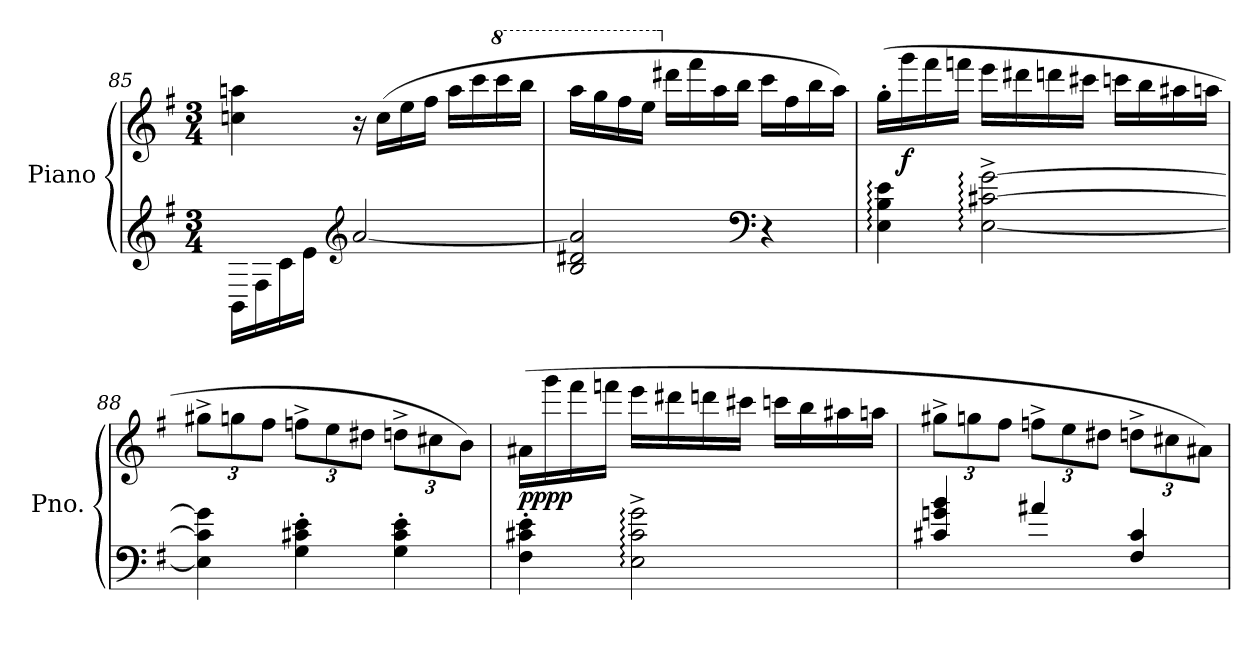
**kern	**kern	**dynam
*part1	*part1	*part1
*staff2	*staff1	*staff1/2
*I"Piano	*	*
*I'Pno.	*	*
!!LO:PB:g=z
*clefG2	*clefG2	*
*k[f#]	*k[f#]	*
*M3/4	*M3/4	*
=85	=85	=85
16BB\LL	4ccn\ 4aan\	.
16F#\	.	.
16c\	.	.
16e\JJ	.	.
*clefG2	*	*
[2a/	16r	.
.	(>16cc\LL	.
!	!	!LO:DY:b
.	16ee\	other-dynamics
.	16ff#\JJ	.
.	16aa\LL	.
.	16ccc\	.
*	*8va	*
.	16cccc\	.
.	16bbb\JJ	.
=86	=86	=86
2B/ 2d#X/ 2a/]	16aaa\LL	.
.	16ggg\	.
.	16fff#\	.
.	16eee\JJ	.
*	*X8va	*
.	16ddd#X\LL	.
.	16fff#\	.
.	16aa\	.
.	16bb\JJ	.
*clefF4	*	*
4r	16ccc\LL	.
.	16ff#\	.
.	16bb\	.
.	16aa\JJ)	.
!!LO:LB:g=z
=87	=87	=87
4E\: 4B\: 4e\:	(>16gg'\LL	.
!	!	!LO:DY:b
.	16ggg\	f
.	16fff#\	.
.	16fffn\JJ	.
[2E\:^ [2c#X\:^ [2g\:^	16eee\LL	.
.	16ddd#X\	.
.	16dddn\	.
.	16ccc#X\JJ	.
.	16cccn\LL	.
.	16bb\	.
.	16aa#X\	.
.	16aan\JJ	.
=88	=88	=88
*	*Xbrackettup	*
4E\] 4c#\] 4g\]	12gg#X^\L	.
.	12ggn\	.
.	12ff#\J	.
4G\' 4c#X\' 4e\'	12ffn^\L	.
.	12ee\	.
.	12dd#X\J	.
4G\' 4c#\' 4e\'	12ddn^\L	.
.	12cc#X\	.
.	12b\J)	.
!!LO:LB:g=z
=89	=89	=89
!	!	!LO:DY:a=2
!	!	!LO:DY:n=1:a=2
4F#\' 4c#X\' 4e\'	(>16a#X\LL	pp pp
.	16ggg\	.
.	16fff#\	.
.	16fffn\JJ	.
2E\:^ 2c#\:^ 2g\:^	16eee\LL	.
.	16ddd#X\	.
.	16dddn\	.
.	16ccc#X\JJ	.
.	16cccn\LL	.
.	16bb\	.
.	16aa#X\	.
.	16aan\JJ	.
=90	=90	=90
4c#X/ 4gn/ 4b/	12gg#X^\L	.
.	12ggn\	.
.	12ff#\J	.
4a#X/	12ffn^\L	.
.	12ee\	.
.	12dd#X\J	.
4F#/ 4c#/	12ddn^\L	.
.	12cc#X\	.
.	12a#X\J)	.
=	=	=
*-	*-	*-
